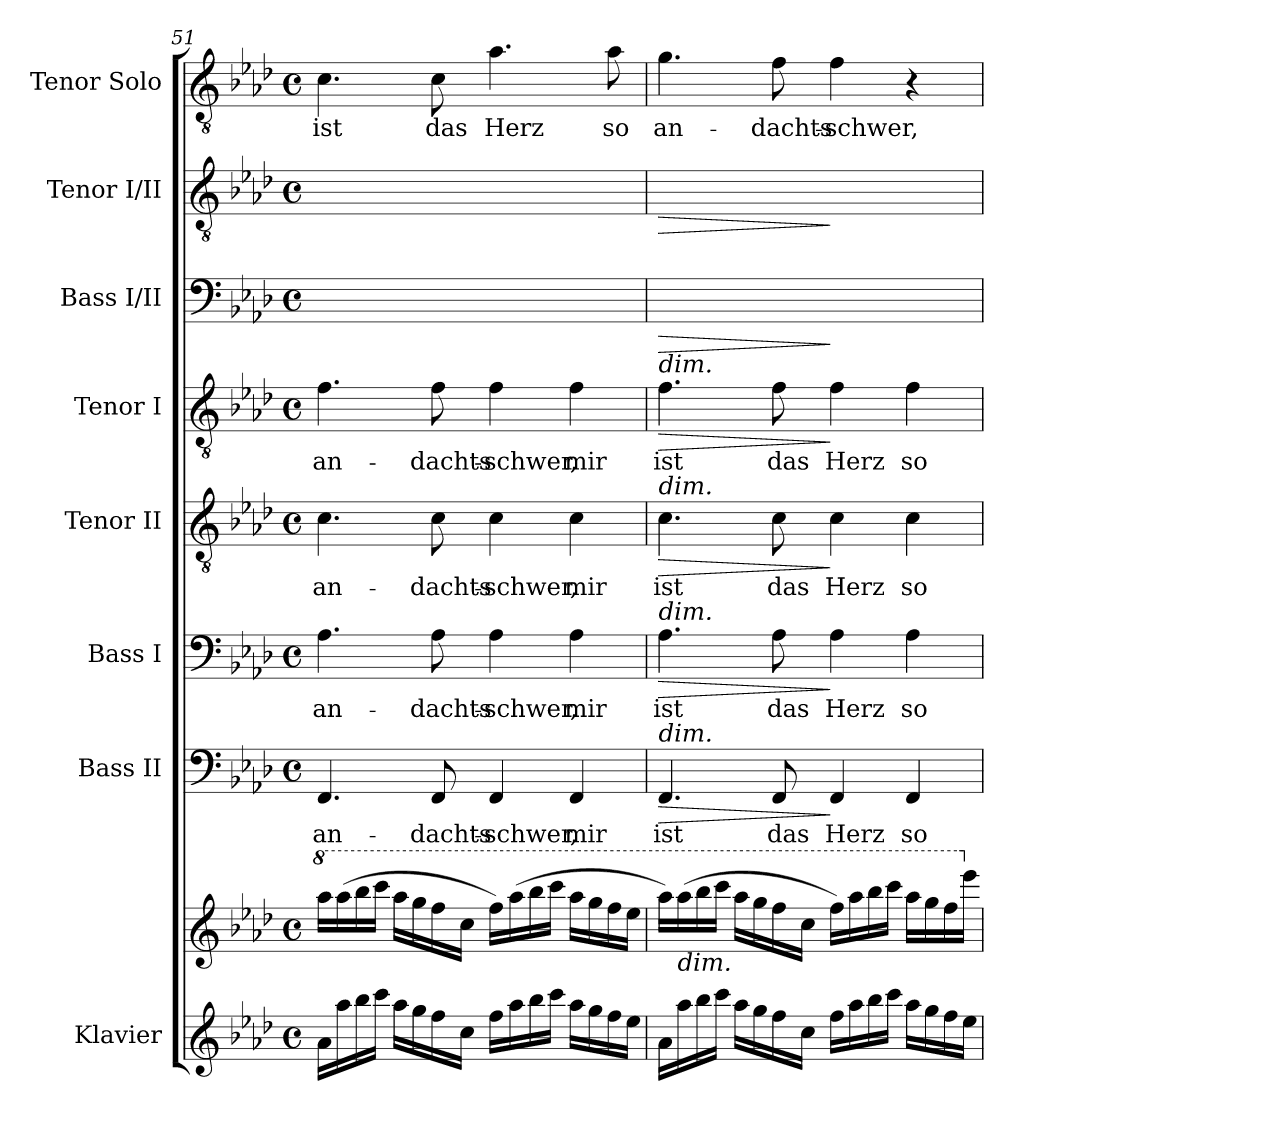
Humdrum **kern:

**kern	**kern	**kern	**text	**dynam	**kern	**text	**dynam	**kern	**text	**dynam	**kern	**text	**dynam	**kern	**text	**dynam	**kern	**text	**dynam	**kern	**text
*part8	*part8	*part7	*part7	*part7	*part6	*part6	*part6	*part5	*part5	*part5	*part4	*part4	*part4	*part3	*part3	*part3	*part2	*part2	*part2	*part1	*part1
*staff9	*staff8	*staff7	*staff7	*staff7	*staff6	*staff6	*staff6	*staff5	*staff5	*staff5	*staff4	*staff4	*staff4	*staff3	*staff3	*staff3	*staff2	*staff2	*staff2	*staff1	*staff1
*I"Klavier	*	*I"Bass II	*	*	*I"Bass I	*	*	*I"Tenor II	*	*	*I"Tenor I	*	*	*I"Bass I/II	*	*	*I"Tenor I/II	*	*	*I"Tenor Solo	*
*I'Klav.	*	*I'B.	*	*	*I'B.	*	*	*I'T.	*	*	*I'T.	*	*	*I'B.	*	*	*I'T.	*	*	*I'T. Solo	*
!!LO:PB:g=z
*clefG2	*clefG2	*clefF4	*	*	*clefF4	*	*	*clefGv2	*	*	*clefGv2	*	*	*clefF4	*	*	*clefGv2	*	*	*clefGv2	*
*	*	*	*	*	*	*	*	*ITrd7c12	*	*	*ITrd7c12	*	*	*	*	*	*ITrd7c12	*	*	*ITrd7c12	*
*k[b-e-a-d-]	*k[b-e-a-d-]	*k[b-e-a-d-]	*	*	*k[b-e-a-d-]	*	*	*k[b-e-a-d-]	*	*	*k[b-e-a-d-]	*	*	*k[b-e-a-d-]	*	*	*k[b-e-a-d-]	*	*	*k[b-e-a-d-]	*
*A-:	*A-:	*A-:	*	*	*A-:	*	*	*A-:	*	*	*A-:	*	*	*A-:	*	*	*A-:	*	*	*A-:	*
*M4/4	*M4/4	*M4/4	*	*	*M4/4	*	*	*M4/4	*	*	*M4/4	*	*	*M4/4	*	*	*M4/4	*	*	*M4/4	*
*met(c)	*met(c)	*met(c)	*	*	*met(c)	*	*	*met(c)	*	*	*met(c)	*	*	*met(c)	*	*	*met(c)	*	*	*met(c)	*
*	*8va	*	*	*	*	*	*	*	*	*	*	*	*	*	*	*	*	*	*	*	*
=51	=51	=51	=51	=51	=51	=51	=51	=51	=51	=51	=51	=51	=51	=51	=51	=51	=51	=51	=51	=51	=51
!	!	!	!LO:LY:b:color=#000000	!	!	!	!	!	!	!	!	!	!	!	!	!	!	!	!	!	!
!	!	!	!	!	!	!LO:LY:b:color=#000000	!	!	!	!	!	!	!	!	!	!	!	!	!	!	!
!	!	!	!	!	!	!	!	!	!LO:LY:b:color=#000000	!	!	!	!	!	!	!	!	!	!	!	!
!	!	!	!	!	!	!	!	!	!	!	!	!LO:LY:b:color=#000000	!	!	!	!	!	!	!	!	!
!	!	!	!	!	!	!	!	!	!	!	!	!	!	!	!LO:LY:b:color=#000000	!	!	!	!	!	!
*	*	*	*	*	*	*	*	*	*	*	*	*	*	*^	*	*	*	*	*	*	*
!	!	!	!	!	!	!	!	!	!	!	!	!	!	!	!	!	!	!	!LO:LY:b:color=#000000	!	!	!
*	*	*	*	*	*	*	*	*	*	*	*	*	*	*	*	*	*	*^	*	*	*	*
!	!	!	!	!	!	!	!	!	!	!	!	!	!	!	!	!	!	!	!	!	!	!	!LO:LY:b:color=#000000
16a-i\LL	16aaa-i\LL	4.FFi/	an-	.	4.A-i\	an-	.	4.Ci\	an-	.	4.Fi\	an-	.	4.A-i\yy	4.FFi/yy	an-	.	4.Fi/yy	4.Ci\yy	an-	.	4.Ci\	ist
16aa-i\	(16aaa-i\	.	.	.	.	.	.	.	.	.	.	.	.	.	.	.	.	.	.	.	.	.	.
16bb-i\	16bbb-i\	.	.	.	.	.	.	.	.	.	.	.	.	.	.	.	.	.	.	.	.	.	.
16ccci\JJ	16cccci\JJ	.	.	.	.	.	.	.	.	.	.	.	.	.	.	.	.	.	.	.	.	.	.
16aa-i\LL	16aaa-i\LL	.	.	.	.	.	.	.	.	.	.	.	.	.	.	.	.	.	.	.	.	.	.
16ggi\	16gggi\	.	.	.	.	.	.	.	.	.	.	.	.	.	.	.	.	.	.	.	.	.	.
!	!	!	!LO:LY:b:color=#000000	!	!	!	!	!	!	!	!	!	!	!	!	!	!	!	!	!	!	!	!
!	!	!	!	!	!	!LO:LY:b:color=#000000	!	!	!	!	!	!	!	!	!	!	!	!	!	!	!	!	!
!	!	!	!	!	!	!	!	!	!LO:LY:b:color=#000000	!	!	!	!	!	!	!	!	!	!	!	!	!	!
!	!	!	!	!	!	!	!	!	!	!	!	!LO:LY:b:color=#000000	!	!	!	!	!	!	!	!	!	!	!
!	!	!	!	!	!	!	!	!	!	!	!	!	!	!	!	!LO:LY:b:color=#000000	!	!	!	!	!	!	!
!	!	!	!	!	!	!	!	!	!	!	!	!	!	!	!	!	!	!	!	!LO:LY:b:color=#000000	!	!	!
!	!	!	!	!	!	!	!	!	!	!	!	!	!	!	!	!	!	!	!	!	!	!	!LO:LY:b:color=#000000
16ffi\	16fffi\	8FFi/	-dachts-	.	8A-i\	-dachts-	.	8Ci\	-dachts-	.	8Fi\	-dachts-	.	8A-i\yy	8FFi/yy	-dachts-	.	8Fi\yy	8Ci\yy	-dachts-	.	8Ci\	das
16cci\JJ	16ccci\JJ	.	.	.	.	.	.	.	.	.	.	.	.	.	.	.	.	.	.	.	.	.	.
!	!	!	!LO:LY:b:color=#000000	!	!	!	!	!	!	!	!	!	!	!	!	!	!	!	!	!	!	!	!
!	!	!	!	!	!	!LO:LY:b:color=#000000	!	!	!	!	!	!	!	!	!	!	!	!	!	!	!	!	!
!	!	!	!	!	!	!	!	!	!LO:LY:b:color=#000000	!	!	!	!	!	!	!	!	!	!	!	!	!	!
!	!	!	!	!	!	!	!	!	!	!	!	!LO:LY:b:color=#000000	!	!	!	!	!	!	!	!	!	!	!
!	!	!	!	!	!	!	!	!	!	!	!	!	!	!	!	!LO:LY:b:color=#000000	!	!	!	!	!	!	!
!	!	!	!	!	!	!	!	!	!	!	!	!	!	!	!	!	!	!	!	!LO:LY:b:color=#000000	!	!	!
!	!	!	!	!	!	!	!	!	!	!	!	!	!	!	!	!	!	!	!	!	!	!	!LO:LY:b:color=#000000
16ffi\LL	16fffi\LL)	4FFi/	-schwer,	.	4A-i\	-schwer,	.	4Ci\	-schwer,	.	4Fi\	-schwer,	.	4A-i\yy	4FFi/yy	-schwer,	.	4Fi/yy	4Ci\yy	-schwer,	.	4.A-i\	Herz
16aa-i\	(16aaa-i\	.	.	.	.	.	.	.	.	.	.	.	.	.	.	.	.	.	.	.	.	.	.
16bb-i\	16bbb-i\	.	.	.	.	.	.	.	.	.	.	.	.	.	.	.	.	.	.	.	.	.	.
16ccci\JJ	16cccci\JJ	.	.	.	.	.	.	.	.	.	.	.	.	.	.	.	.	.	.	.	.	.	.
!	!	!	!LO:LY:b:color=#000000	!	!	!	!	!	!	!	!	!	!	!	!	!	!	!	!	!	!	!	!
!	!	!	!	!	!	!LO:LY:b:color=#000000	!	!	!	!	!	!	!	!	!	!	!	!	!	!	!	!	!
!	!	!	!	!	!	!	!	!	!LO:LY:b:color=#000000	!	!	!	!	!	!	!	!	!	!	!	!	!	!
!	!	!	!	!	!	!	!	!	!	!	!	!LO:LY:b:color=#000000	!	!	!	!	!	!	!	!	!	!	!
!	!	!	!	!	!	!	!	!	!	!	!	!	!	!	!	!LO:LY:b:color=#000000	!	!	!	!	!	!	!
!	!	!	!	!	!	!	!	!	!	!	!	!	!	!	!	!	!	!	!	!LO:LY:b:color=#000000	!	!	!
16aa-i\LL	16aaa-i\LL	4FFi/	mir	.	4A-i\	mir	.	4Ci\	mir	.	4Fi\	mir	.	4A-i\yy	4FFi/yy	mir	.	4Fi/yy	4Ci\yy	mir	.	.	.
16ggi\	16gggi\	.	.	.	.	.	.	.	.	.	.	.	.	.	.	.	.	.	.	.	.	.	.
!	!	!	!	!	!	!	!	!	!	!	!	!	!	!	!	!	!	!	!	!	!	!	!LO:LY:b:color=#000000
16ffi\	16fffi\	.	.	.	.	.	.	.	.	.	.	.	.	.	.	.	.	.	.	.	.	8A-i\	so
16ee-i\JJ	16eee-i\JJ	.	.	.	.	.	.	.	.	.	.	.	.	.	.	.	.	.	.	.	.	.	.
=52	=52	=52	=52	=52	=52	=52	=52	=52	=52	=52	=52	=52	=52	=52	=52	=52	=52	=52	=52	=52	=52	=52	=52
!	!	!	!LO:LY:b:color=#000000	!LO:HP:b	!	!	!	!	!	!	!	!	!	!	!	!	!	!	!	!	!	!	!
!	!	!	!	!	!	!LO:LY:b:color=#000000	!LO:HP:b	!	!	!	!	!	!	!	!	!	!	!	!	!	!	!	!
!	!	!	!	!	!	!	!	!	!LO:LY:b:color=#000000	!LO:HP:b	!	!	!	!	!	!	!	!	!	!	!	!	!
!	!	!	!	!	!	!	!	!	!	!	!	!LO:LY:b:color=#000000	!LO:HP:b	!	!	!	!	!	!	!	!	!	!
!	!	!	!	!	!	!	!	!	!	!	!	!	!	!	!	!LO:LY:b:color=#000000	!LO:HP:b	!	!	!	!	!	!
!	!	!	!	!	!	!	!	!	!	!	!	!	!	!	!	!	!	!	!	!LO:LY:b:color=#000000	!LO:HP:b	!	!
!	!	!	!	!	!	!	!	!	!	!	!LO:TX:a:i:t=dim.	!	!	!	!	!	!	!	!	!	!	!	!
!	!	!	!	!	!	!	!	!LO:TX:a:i:t=dim.	!	!	!	!	!	!	!	!	!	!	!	!	!	!	!
!	!	!	!	!	!LO:TX:a:i:t=dim.	!	!	!	!	!	!	!	!	!	!	!	!	!	!	!	!	!	!
!	!	!LO:TX:a:i:t=dim.	!	!	!	!	!	!	!	!	!	!	!	!	!	!	!	!	!	!	!	!	!
!	!	!	!	!	!	!	!	!	!	!	!	!	!	!	!	!	!	!	!	!	!	!	!LO:LY:b:color=#000000
16a-i\LL	16aaa-i\LL)	4.FFi/	ist	>	4.A-i\	ist	>	4.Ci\	ist	>	4.Fi\	ist	>	4.A-i\yy	4.FFi/yy	ist	>	4.Fi/yy	4.Ci\yy	ist	>	4.Gi\	an-
!	!LO:TX:b:i:t=dim.	!	!	!	!	!	!	!	!	!	!	!	!	!	!	!	!	!	!	!	!	!	!
16aa-i\	(16aaa-i\	.	.	.	.	.	.	.	.	.	.	.	.	.	.	.	.	.	.	.	.	.	.
16bb-i\	16bbb-i\	.	.	.	.	.	.	.	.	.	.	.	.	.	.	.	.	.	.	.	.	.	.
16ccci\JJ	16cccci\JJ	.	.	.	.	.	.	.	.	.	.	.	.	.	.	.	.	.	.	.	.	.	.
16aa-i\LL	16aaa-i\LL	.	.	.	.	.	.	.	.	.	.	.	.	.	.	.	.	.	.	.	.	.	.
16ggi\	16gggi\	.	.	.	.	.	.	.	.	.	.	.	.	.	.	.	.	.	.	.	.	.	.
!	!	!	!LO:LY:b:color=#000000	!	!	!	!	!	!	!	!	!	!	!	!	!	!	!	!	!	!	!	!
!	!	!	!	!	!	!LO:LY:b:color=#000000	!	!	!	!	!	!	!	!	!	!	!	!	!	!	!	!	!
!	!	!	!	!	!	!	!	!	!LO:LY:b:color=#000000	!	!	!	!	!	!	!	!	!	!	!	!	!	!
!	!	!	!	!	!	!	!	!	!	!	!	!LO:LY:b:color=#000000	!	!	!	!	!	!	!	!	!	!	!
!	!	!	!	!	!	!	!	!	!	!	!	!	!	!	!	!LO:LY:b:color=#000000	!	!	!	!	!	!	!
!	!	!	!	!	!	!	!	!	!	!	!	!	!	!	!	!	!	!	!	!LO:LY:b:color=#000000	!	!	!
!	!	!	!	!	!	!	!	!	!	!	!	!	!	!	!	!	!	!	!	!	!	!	!LO:LY:b:color=#000000
16ffi\	16fffi\	8FFi/	das	.	8A-i\	das	.	8Ci\	das	.	8Fi\	das	.	8A-i\yy	8FFi/yy	das	.	8Fi\yy	8Ci\yy	das	.	8Fi\	-dachts-
16cci\JJ	16ccci\JJ	.	.	.	.	.	.	.	.	.	.	.	.	.	.	.	.	.	.	.	.	.	.
!	!	!	!LO:LY:b:color=#000000	!	!	!	!	!	!	!	!	!	!	!	!	!	!	!	!	!	!	!	!
!	!	!	!	!	!	!LO:LY:b:color=#000000	!	!	!	!	!	!	!	!	!	!	!	!	!	!	!	!	!
!	!	!	!	!	!	!	!	!	!LO:LY:b:color=#000000	!	!	!	!	!	!	!	!	!	!	!	!	!	!
!	!	!	!	!	!	!	!	!	!	!	!	!LO:LY:b:color=#000000	!	!	!	!	!	!	!	!	!	!	!
!	!	!	!	!	!	!	!	!	!	!	!	!	!	!	!	!LO:LY:b:color=#000000	!	!	!	!	!	!	!
!	!	!	!	!	!	!	!	!	!	!	!	!	!	!	!	!	!	!	!	!LO:LY:b:color=#000000	!	!	!
!	!	!	!	!	!	!	!	!	!	!	!	!	!	!	!	!	!	!	!	!	!	!	!LO:LY:b:color=#000000
16ffi\LL	16fffi\LL)	4FFi/	Herz	]	4A-i\	Herz	]	4Ci\	Herz	]	4Fi\	Herz	]	4A-i\yy	4FFi/yy	Herz	]	4Fi/yy	4Ci\yy	Herz	]	4Fi\	-schwer,
16aa-i\	16aaa-i\	.	.	.	.	.	.	.	.	.	.	.	.	.	.	.	.	.	.	.	.	.	.
16bb-i\	16bbb-i\	.	.	.	.	.	.	.	.	.	.	.	.	.	.	.	.	.	.	.	.	.	.
16ccci\JJ	16cccci\JJ	.	.	.	.	.	.	.	.	.	.	.	.	.	.	.	.	.	.	.	.	.	.
!	!	!	!LO:LY:b:color=#000000	!	!	!	!	!	!	!	!	!	!	!	!	!	!	!	!	!	!	!	!
!	!	!	!	!	!	!LO:LY:b:color=#000000	!	!	!	!	!	!	!	!	!	!	!	!	!	!	!	!	!
!	!	!	!	!	!	!	!	!	!LO:LY:b:color=#000000	!	!	!	!	!	!	!	!	!	!	!	!	!	!
!	!	!	!	!	!	!	!	!	!	!	!	!LO:LY:b:color=#000000	!	!	!	!	!	!	!	!	!	!	!
!	!	!	!	!	!	!	!	!	!	!	!	!	!	!	!	!LO:LY:b:color=#000000	!	!	!	!	!	!	!
!	!	!	!	!	!	!	!	!	!	!	!	!	!	!	!	!	!	!	!	!LO:LY:b:color=#000000	!	!	!
16aa-i\LL	16aaa-i\LL	4FFi/	so	.	4A-i\	so	.	4Ci\	so	.	4Fi\	so	.	4A-i\yy	4FFi/yy	so	.	4Fi/yy	4Ci\yy	so	.	4r	.
16ggi\	16gggi\	.	.	.	.	.	.	.	.	.	.	.	.	.	.	.	.	.	.	.	.	.	.
16ffi\	16fffi\	.	.	.	.	.	.	.	.	.	.	.	.	.	.	.	.	.	.	.	.	.	.
*	*X8va	*	*	*	*	*	*	*	*	*	*	*	*	*	*	*	*	*	*	*	*	*	*
16ee-i\JJ	16eee-i\JJ	.	.	.	.	.	.	.	.	.	.	.	.	.	.	.	.	.	.	.	.	.	.
*	*	*	*	*	*	*	*	*	*	*	*	*	*	*v	*v	*	*	*	*	*	*	*	*
*	*	*	*	*	*	*	*	*	*	*	*	*	*	*	*	*	*v	*v	*	*	*	*
=	=	=	=	=	=	=	=	=	=	=	=	=	=	=	=	=	=	=	=	=	=
*-	*-	*-	*-	*-	*-	*-	*-	*-	*-	*-	*-	*-	*-	*-	*-	*-	*-	*-	*-	*-	*-
